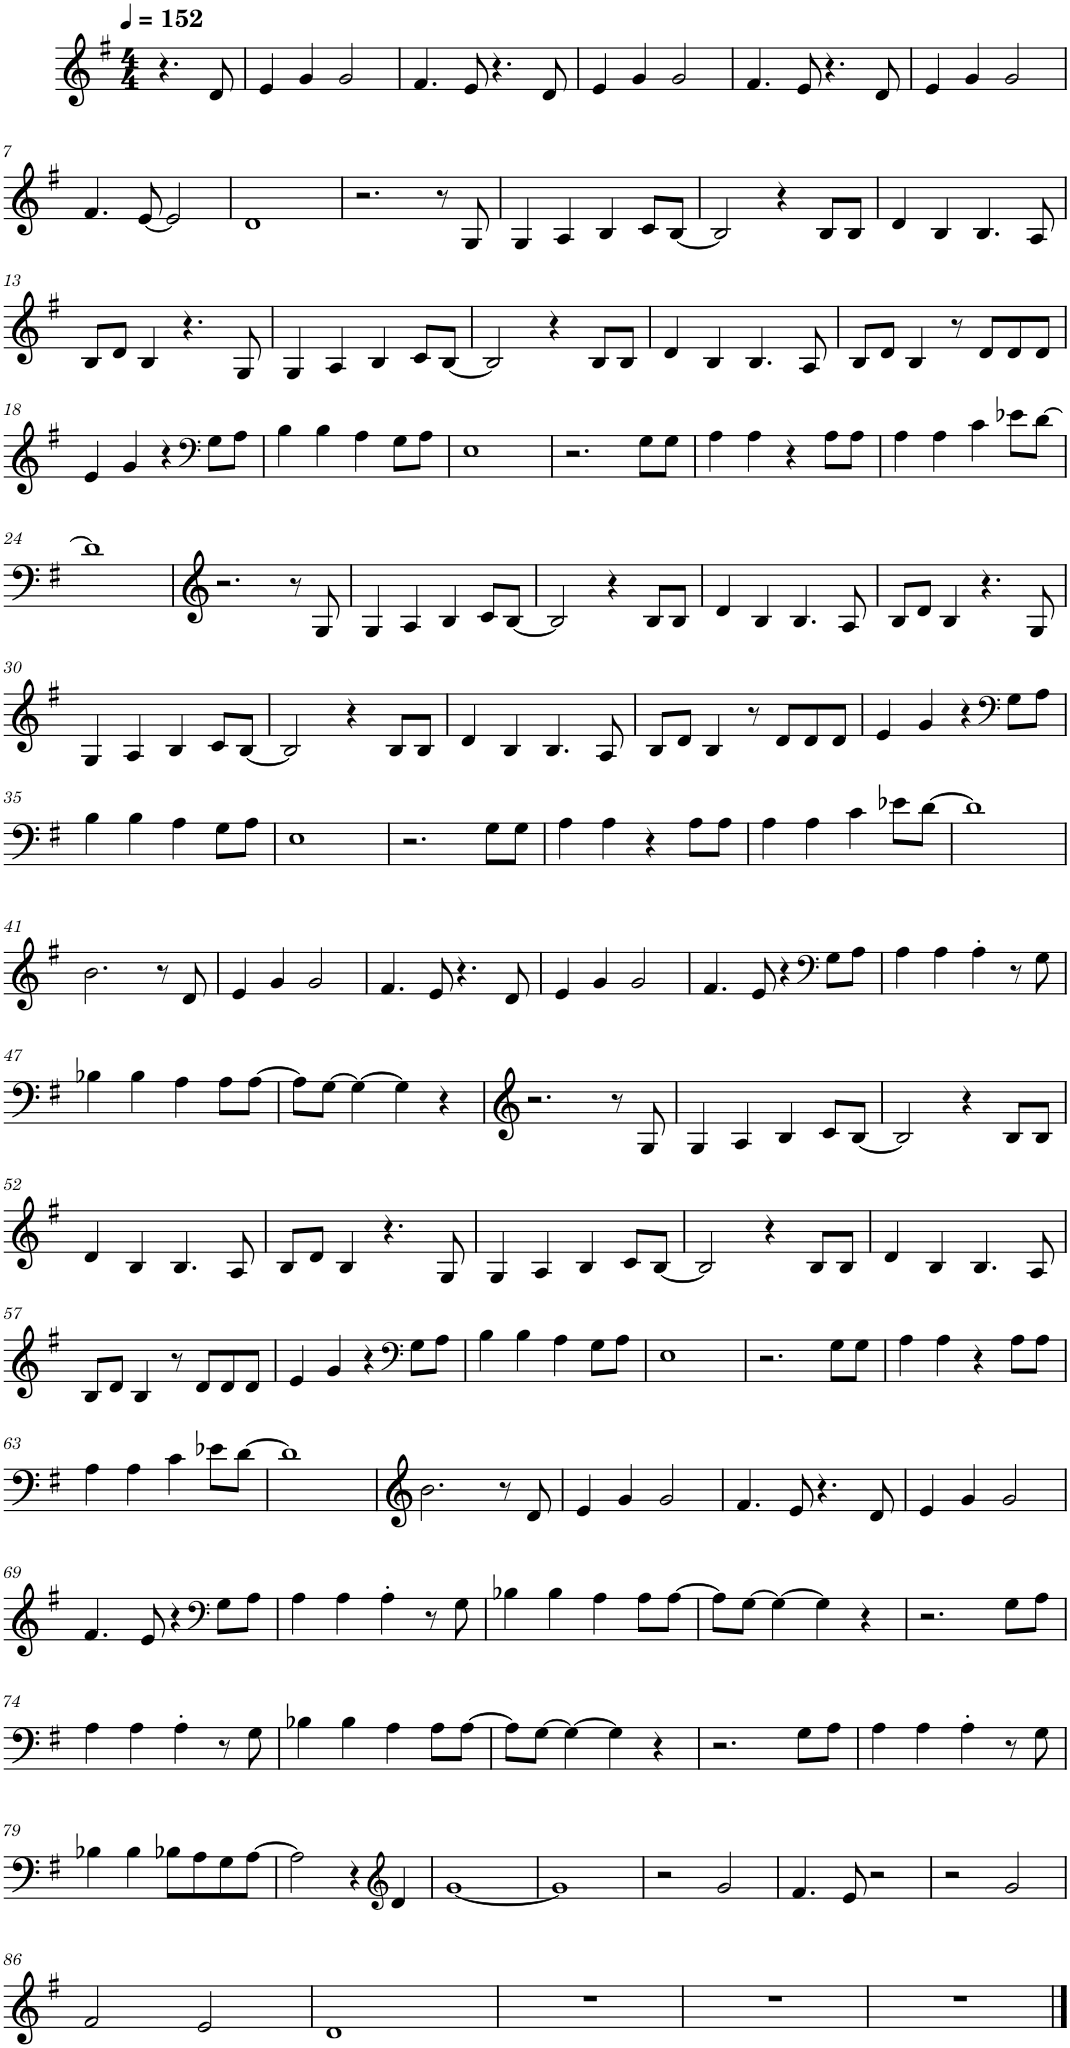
**kern
*part1
*staff1
*I"Piano
*I'Pno.
*clefG2
*k[f#]
*M4/4
*MM152
=1
4.r
8d/
=2
4e/
4g/
2g/
=3
4.f#/
8e/
4.r
8d/
=4
4e/
4g/
2g/
=5
4.f#/
8e/
4.r
8d/
=6
4e/
4g/
2g/
!!LO:LB:g=z
=7
4.f#/
[8e/
2e/]
=8
1d
=9
2.r
8r
8G/
=10
4G/
4A/
4B/
8c/L
[8B/J
=11
2B/]
4r
8B/L
8B/J
=12
4d/
4B/
4.B/
8A/
!!LO:LB:g=z
=13
8B/L
8d/J
4B/
4.r
8G/
=14
4G/
4A/
4B/
8c/L
[8B/J
=15
2B/]
4r
8B/L
8B/J
=16
4d/
4B/
4.B/
8A/
=17
8B/L
8d/J
4B/
8r
8d/L
8d/
8d/J
!!LO:LB:g=z
=18
4e/
4g/
4r
*clefF4
8G\L
8A\J
=19
4B\
4B\
4A\
8G\L
8A\J
=20
1E
=21
2.r
8G\L
8G\J
=22
4A\
4A\
4r
8A\L
8A\J
=23
4A\
4A\
4c\
8e-X\L
[8d\J
!!LO:LB:g=z
=24
1d]
=25
2.r
8r
8G/
=26
4G/
4A/
4B/
8c/L
[8B/J
=27
2B/]
4r
8B/L
8B/J
=28
4d/
4B/
4.B/
8A/
=29
8B/L
8d/J
4B/
4.r
8G/
!!LO:LB:g=z
=30
4G/
4A/
4B/
8c/L
[8B/J
=31
2B/]
4r
8B/L
8B/J
=32
4d/
4B/
4.B/
8A/
=33
8B/L
8d/J
4B/
8r
8d/L
8d/
8d/J
=34
4e/
4g/
4r
*clefF4
8G\L
8A\J
!!LO:LB:g=z
=35
4B\
4B\
4A\
8G\L
8A\J
=36
1E
=37
2.r
8G\L
8G\J
=38
4A\
4A\
4r
8A\L
8A\J
=39
4A\
4A\
4c\
8e-X\L
[8d\J
=40
1d]
!!LO:LB:g=z
=41
2.b\
8r
8d/
=42
4e/
4g/
2g/
=43
4.f#/
8e/
4.r
8d/
=44
4e/
4g/
2g/
=45
4.f#/
8e/
4r
*clefF4
8G\L
8A\J
=46
4A\
4A\
4A'\
8r
8G\
!!LO:LB:g=z
=47
4B-X\
4B-\
4A\
8A\L
[8A\J
=48
8A\L]
[8G\J
4G\_
4G\]
4r
=49
2.r
8r
8G/
=50
4G/
4A/
4B/
8c/L
[8B/J
=51
2B/]
4r
8B/L
8B/J
!!LO:LB:g=z
=52
4d/
4B/
4.B/
8A/
=53
8B/L
8d/J
4B/
4.r
8G/
=54
4G/
4A/
4B/
8c/L
[8B/J
=55
2B/]
4r
8B/L
8B/J
=56
4d/
4B/
4.B/
8A/
!!LO:LB:g=z
=57
8B/L
8d/J
4B/
8r
8d/L
8d/
8d/J
=58
4e/
4g/
4r
*clefF4
8G\L
8A\J
=59
4B\
4B\
4A\
8G\L
8A\J
=60
1E
=61
2.r
8G\L
8G\J
=62
4A\
4A\
4r
8A\L
8A\J
!!LO:LB:g=z
=63
4A\
4A\
4c\
8e-X\L
[8d\J
=64
1d]
=65
2.b\
8r
8d/
=66
4e/
4g/
2g/
=67
4.f#/
8e/
4.r
8d/
=68
4e/
4g/
2g/
!!LO:LB:g=z
=69
4.f#/
8e/
4r
*clefF4
8G\L
8A\J
=70
4A\
4A\
4A'\
8r
8G\
=71
4B-X\
4B-\
4A\
8A\L
[8A\J
=72
8A\L]
[8G\J
4G\_
4G\]
4r
=73
2.r
8G\L
8A\J
!!LO:LB:g=z
=74
4A\
4A\
4A'\
8r
8G\
=75
4B-X\
4B-\
4A\
8A\L
[8A\J
=76
8A\L]
[8G\J
4G\_
4G\]
4r
=77
2.r
8G\L
8A\J
=78
4A\
4A\
4A'\
8r
8G\
!!LO:LB:g=z
=79
4B-X\
4B-\
8B-X\L
8A\
8G\
[8A\J
=80
2A\]
4r
*clefG2
4d/
=81
[1g
=82
1g]
=83
2r
2g/
=84
4.f#/
8e/
2r
=85
2r
2g/
!!LO:LB:g=z
=86
2f#/
2e/
=87
1d
=88
1r
=89
1r
=90
1r
==
*-
